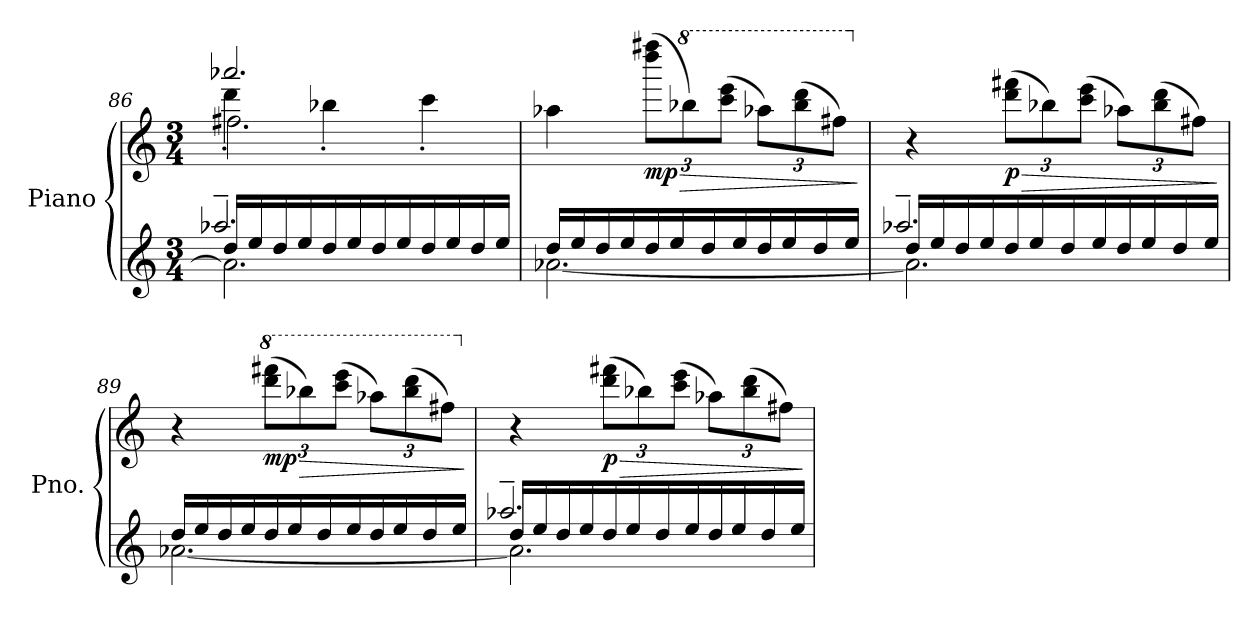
**kern	**kern	**dynam
*part1	*part1	*part1
*staff2	*staff1	*staff1/2
*I"Piano	*	*
*I'Pno.	*	*
!!LO:LB:g=z
*clefG2	*clefG2	*
*k[]	*k[]	*
*M3/4	*M3/4	*
=86	=86	=86
*^	*^	*
*	*^	*	*^	*
16dd/LL	2.a-\]	2.aa-X~/	2.aaa-X:/	4ddd'\	2.ff#X\	.
16ee/	.	.	.	.	.	.
16dd/	.	.	.	.	.	.
16ee/	.	.	.	.	.	.
16dd/	.	.	.	4bb-X'\	.	.
16ee/	.	.	.	.	.	.
16dd/	.	.	.	.	.	.
16ee/	.	.	.	.	.	.
16dd/	.	.	.	4ccc'\	.	.
16ee/	.	.	.	.	.	.
16dd/	.	.	.	.	.	.
16ee/JJ	.	.	.	.	.	.
*	*v	*v	*	*	*	*
*	*	*v	*v	*v	*
=87	=87	=87	=87
16dd/LL	[2.a-X\	4aa-X\	.
16ee/	.	.	.
16dd/	.	.	.
16ee/	.	.	.
*	*	*Xbrackettup	*
!	!	!	!LO:HP:b
!	!	!	!LO:DY:n=1:b
16dd/	.	(>12dddd\ 12ffff#X\L	> mp
16ee/	.	.	.
*	*	*8va	*
.	.	12bbb-X\)	.
16dd/	.	.	.
.	.	(>12cccc\ 12eeee\J	.
16ee/	.	.	.
16dd/	.	12aaa-X\L)	.
16ee/	.	.	.
.	.	(>12bbb-\ 12dddd\	.
16dd/	.	.	.
.	.	12fff#X\J)	.
16ee/JJ	.	.	.
*v	*v	*	*
.	.	]
=88	=88	=88
*^	*	*
*	*^	*	*
*	*	*	*X8va	*
16dd/LL	2.a-\]	2.aa-X~/	4r	.
16ee/	.	.	.	.
16dd/	.	.	.	.
16ee/	.	.	.	.
!	!	!	!	!LO:HP:b
!	!	!	!	!LO:DY:n=1:b
16dd/	.	.	(>12ddd\ 12fff#X\L	> p
16ee/	.	.	.	.
.	.	.	12bb-X\)	.
16dd/	.	.	.	.
.	.	.	(>12ccc\ 12eee\J	.
16ee/	.	.	.	.
16dd/	.	.	12aa-X\L)	.
16ee/	.	.	.	.
.	.	.	(>12bb-\ 12ddd\	.
16dd/	.	.	.	.
.	.	.	12ff#X\J)	.
16ee/JJ	.	.	.	.
*v	*v	*v	*	*
.	.	]
!!LO:PB:g=z
=89	=89	=89
*^	*	*
16dd/LL	[2.a-X\	4r	.
16ee/	.	.	.
16dd/	.	.	.
16ee/	.	.	.
*	*	*8va	*
!	!	!	!LO:DY:b
16dd/	.	(>12dddd\ 12ffff#X\L	mp
16ee/	.	.	.
!	!	!	!LO:HP:b
.	.	12bbb-X\)	>
16dd/	.	.	.
.	.	(>12cccc\ 12eeee\J	.
16ee/	.	.	.
16dd/	.	12aaa-X\L)	.
16ee/	.	.	.
.	.	(>12bbb-\ 12dddd\	.
16dd/	.	.	.
.	.	12fff#X\J)	.
16ee/JJ	.	.	.
*v	*v	*	*
.	.	]
=90	=90	=90
*^	*	*
*	*^	*	*
*	*	*	*X8va	*
16dd/LL	2.a-\]	2.aa-X~/	4r	.
16ee/	.	.	.	.
16dd/	.	.	.	.
16ee/	.	.	.	.
!	!	!	!	!LO:HP:b
!	!	!	!	!LO:DY:n=1:b
16dd/	.	.	(>12ddd\ 12fff#X\L	> p
16ee/	.	.	.	.
.	.	.	12bb-X\)	.
16dd/	.	.	.	.
.	.	.	(>12ccc\ 12eee\J	.
16ee/	.	.	.	.
16dd/	.	.	12aa-X\L)	.
16ee/	.	.	.	.
.	.	.	(>12bb-\ 12ddd\	.
16dd/	.	.	.	.
.	.	.	12ff#X\J)	.
16ee/JJ	.	.	.	.
*v	*v	*v	*	*
.	.	]
=	=	=
*-	*-	*-
